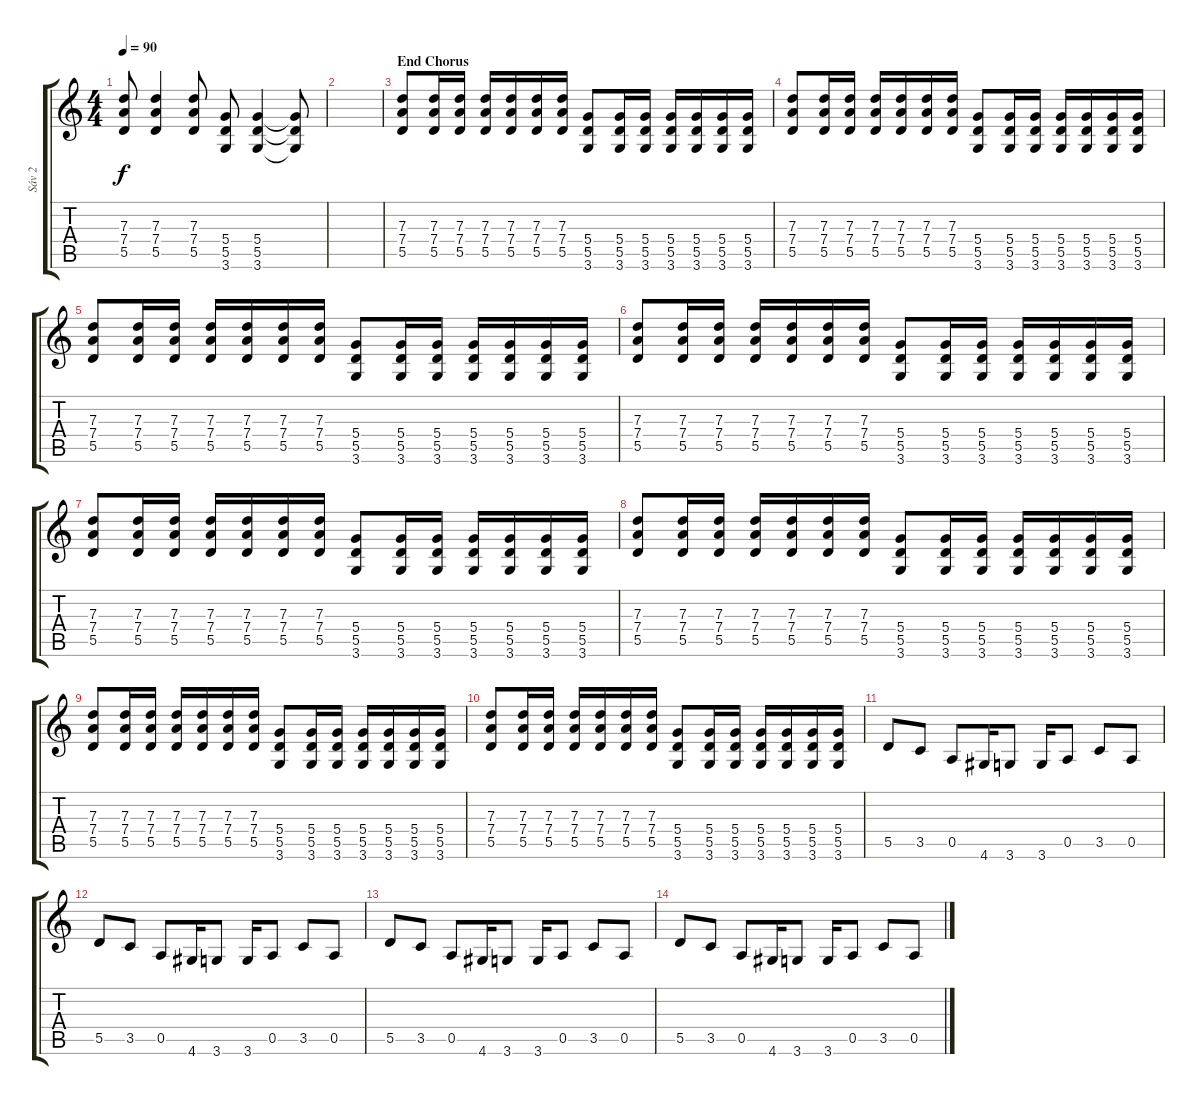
\track ("Sáv 2" "Sáv 2") {instrument distortionguitar}
\staff {score tabs}
\tuning (E4 B3 G3 D3 A2 E2) {hide}
\ts (4 4)
\tempo 90
\clef g2
\ks c
(7.3 7.4 5.5).8{dy f instrument electricguitarclean} (7.3 7.4 5.5).4 (7.3 7.4 5.5).8 (5.4 5.5 3.6).8 (5.4 5.5 3.6).4 (5.4{t} 5.5{t} 3.6{t}).8 |
|
\section ("" "End Chorus")
(7.3 7.4 5.5).8{instrument distortionguitar} (7.3 7.4 5.5).16 (7.3 7.4 5.5).16 (7.3 7.4 5.5).16 (7.3 7.4 5.5).16 (7.3 7.4 5.5).16 (7.3 7.4 5.5).16 (5.4 5.5 3.6).8 (5.4 5.5 3.6).16 (5.4 5.5 3.6).16 (5.4 5.5 3.6).16 (5.4 5.5 3.6).16 (5.4 5.5 3.6).16 (5.4 5.5 3.6).16 |
(7.3 7.4 5.5).8{instrument distortionguitar} (7.3 7.4 5.5).16 (7.3 7.4 5.5).16 (7.3 7.4 5.5).16 (7.3 7.4 5.5).16 (7.3 7.4 5.5).16 (7.3 7.4 5.5).16 (5.4 5.5 3.6).8 (5.4 5.5 3.6).16 (5.4 5.5 3.6).16 (5.4 5.5 3.6).16 (5.4 5.5 3.6).16 (5.4 5.5 3.6).16 (5.4 5.5 3.6).16 |
(7.3 7.4 5.5).8{instrument distortionguitar} (7.3 7.4 5.5).16 (7.3 7.4 5.5).16 (7.3 7.4 5.5).16 (7.3 7.4 5.5).16 (7.3 7.4 5.5).16 (7.3 7.4 5.5).16 (5.4 5.5 3.6).8 (5.4 5.5 3.6).16 (5.4 5.5 3.6).16 (5.4 5.5 3.6).16 (5.4 5.5 3.6).16 (5.4 5.5 3.6).16 (5.4 5.5 3.6).16 |
(7.3 7.4 5.5).8{instrument distortionguitar} (7.3 7.4 5.5).16 (7.3 7.4 5.5).16 (7.3 7.4 5.5).16 (7.3 7.4 5.5).16 (7.3 7.4 5.5).16 (7.3 7.4 5.5).16 (5.4 5.5 3.6).8 (5.4 5.5 3.6).16 (5.4 5.5 3.6).16 (5.4 5.5 3.6).16 (5.4 5.5 3.6).16 (5.4 5.5 3.6).16 (5.4 5.5 3.6).16 |
(7.3 7.4 5.5).8{instrument distortionguitar} (7.3 7.4 5.5).16 (7.3 7.4 5.5).16 (7.3 7.4 5.5).16 (7.3 7.4 5.5).16 (7.3 7.4 5.5).16 (7.3 7.4 5.5).16 (5.4 5.5 3.6).8 (5.4 5.5 3.6).16 (5.4 5.5 3.6).16 (5.4 5.5 3.6).16 (5.4 5.5 3.6).16 (5.4 5.5 3.6).16 (5.4 5.5 3.6).16 |
(7.3 7.4 5.5).8{instrument distortionguitar} (7.3 7.4 5.5).16 (7.3 7.4 5.5).16 (7.3 7.4 5.5).16 (7.3 7.4 5.5).16 (7.3 7.4 5.5).16 (7.3 7.4 5.5).16 (5.4 5.5 3.6).8 (5.4 5.5 3.6).16 (5.4 5.5 3.6).16 (5.4 5.5 3.6).16 (5.4 5.5 3.6).16 (5.4 5.5 3.6).16 (5.4 5.5 3.6).16 |
(7.3 7.4 5.5).8{instrument distortionguitar} (7.3 7.4 5.5).16 (7.3 7.4 5.5).16 (7.3 7.4 5.5).16 (7.3 7.4 5.5).16 (7.3 7.4 5.5).16 (7.3 7.4 5.5).16 (5.4 5.5 3.6).8 (5.4 5.5 3.6).16 (5.4 5.5 3.6).16 (5.4 5.5 3.6).16 (5.4 5.5 3.6).16 (5.4 5.5 3.6).16 (5.4 5.5 3.6).16 |
(7.3 7.4 5.5).8{instrument distortionguitar} (7.3 7.4 5.5).16 (7.3 7.4 5.5).16 (7.3 7.4 5.5).16 (7.3 7.4 5.5).16 (7.3 7.4 5.5).16 (7.3 7.4 5.5).16 (5.4 5.5 3.6).8 (5.4 5.5 3.6).16 (5.4 5.5 3.6).16 (5.4 5.5 3.6).16 (5.4 5.5 3.6).16 (5.4 5.5 3.6).16 (5.4 5.5 3.6).16 |
5.5.8 3.5.8 0.5.8 4.6.16 3.6.8 3.6.16 0.5.8 3.5.8 0.5.8 |
5.5.8 3.5.8 0.5.8 4.6.16 3.6.8 3.6.16 0.5.8 3.5.8 0.5.8 |
5.5.8 3.5.8 0.5.8 4.6.16 3.6.8 3.6.16 0.5.8 3.5.8 0.5.8 |
5.5.8 3.5.8 0.5.8 4.6.16 3.6.8 3.6.16 0.5.8 3.5.8 0.5.8
